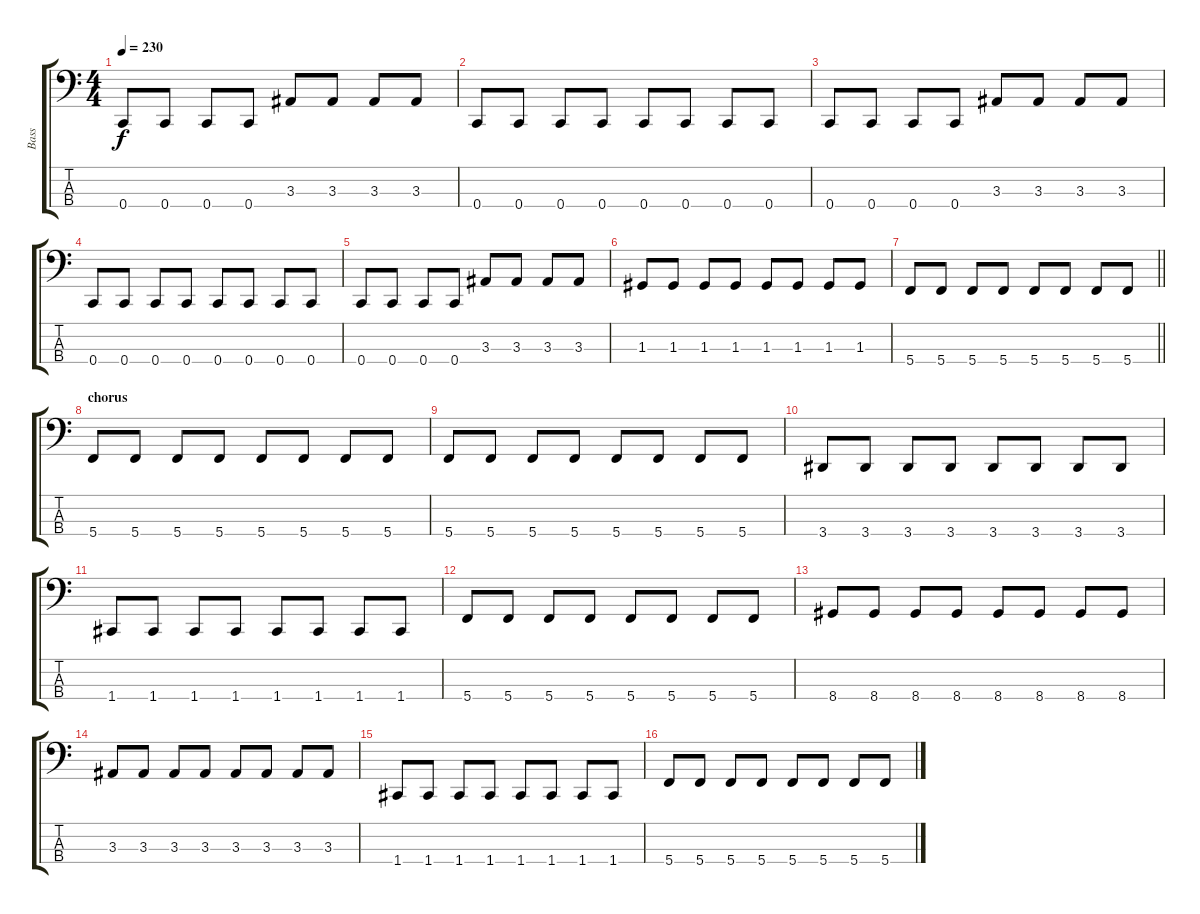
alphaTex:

\track ("Bass" "Bass") {instrument electricbasspick}
\staff {score tabs}
\tuning (F2 C2 G1 C1) {hide}
\ts (4 4)
\tempo 230
\clef f4
\ks c
0.4.8{dy f} 0.4.8 0.4.8 0.4.8 3.3.8 3.3.8 3.3.8 3.3.8 |
0.4.8 0.4.8 0.4.8 0.4.8 0.4.8 0.4.8 0.4.8 0.4.8 |
0.4.8 0.4.8 0.4.8 0.4.8 3.3.8 3.3.8 3.3.8 3.3.8 |
0.4.8 0.4.8 0.4.8 0.4.8 0.4.8 0.4.8 0.4.8 0.4.8 |
0.4.8 0.4.8 0.4.8 0.4.8 3.3.8 3.3.8 3.3.8 3.3.8 |
1.3.8 1.3.8 1.3.8 1.3.8 1.3.8 1.3.8 1.3.8 1.3.8 |
\barLineRight lightlight
5.4.8 5.4.8 5.4.8 5.4.8 5.4.8 5.4.8 5.4.8 5.4.8 |
\section ("" "chorus")
5.4.8 5.4.8 5.4.8 5.4.8 5.4.8 5.4.8 5.4.8 5.4.8 |
5.4.8 5.4.8 5.4.8 5.4.8 5.4.8 5.4.8 5.4.8 5.4.8 |
3.4.8 3.4.8 3.4.8 3.4.8 3.4.8 3.4.8 3.4.8 3.4.8 |
1.4.8 1.4.8 1.4.8 1.4.8 1.4.8 1.4.8 1.4.8 1.4.8 |
5.4.8 5.4.8 5.4.8 5.4.8 5.4.8 5.4.8 5.4.8 5.4.8 |
8.4.8 8.4.8 8.4.8 8.4.8 8.4.8 8.4.8 8.4.8 8.4.8 |
3.3.8 3.3.8 3.3.8 3.3.8 3.3.8 3.3.8 3.3.8 3.3.8 |
1.4.8 1.4.8 1.4.8 1.4.8 1.4.8 1.4.8 1.4.8 1.4.8 |
5.4.8 5.4.8 5.4.8 5.4.8 5.4.8 5.4.8 5.4.8 5.4.8
